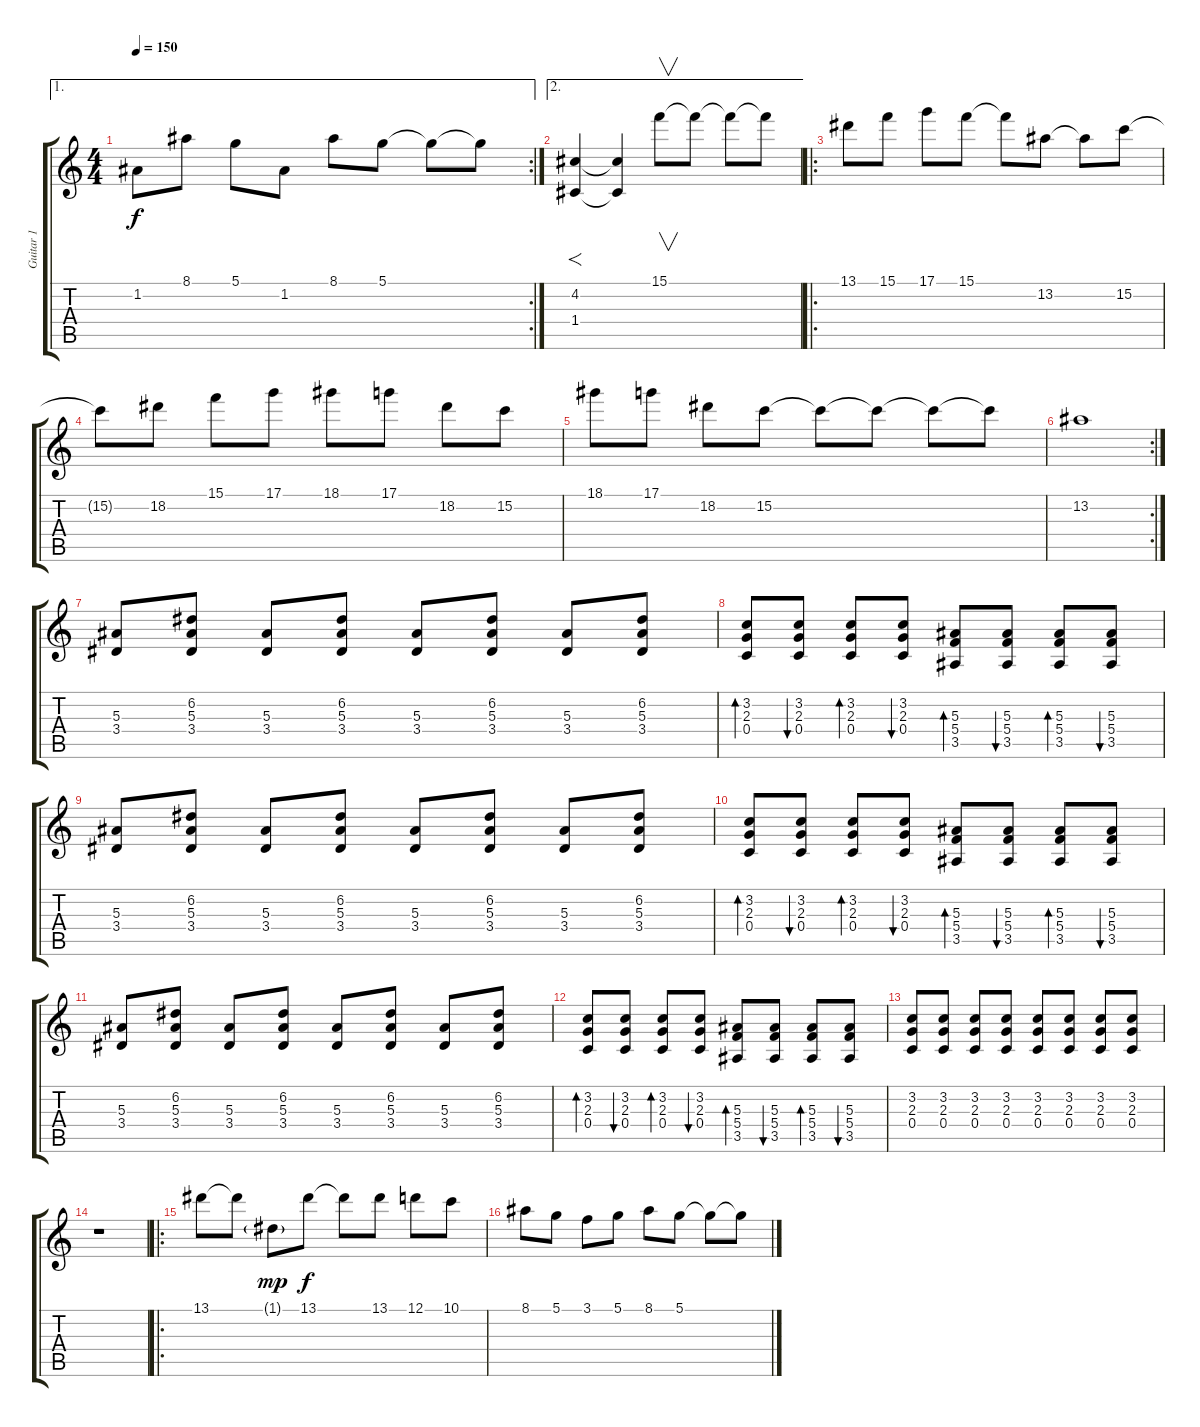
\track ("Guitar 1" "Guitar 1") {instrument acousticguitarsteel}
\staff {score tabs}
\tuning (D4 A3 F3 C3 G2 C2) {hide}
\ae 1
\rc 2
\ts (4 4)
\tempo 150
\clef g2
\ks c
1.2.8{dy f} 8.1.8 5.1.8 1.2.8 8.1.8 5.1.8 5.1{t}.8 5.1{t}.8 |
\ae 2
(4.2 1.4).4{f} (4.2{t} 1.4{t}).4 15.1.8{v} 15.1{t}.8 15.1{t}.8 15.1{t}.8 |
\ro
13.1.8{instrument electricguitarjazz} 15.1.8 17.1.8 15.1.8 15.1{t}.8 13.2.8 13.2{t}.8 15.2.8 |
15.2{t}.8 18.2.8 15.1.8 17.1.8 18.1.8 17.1.8 18.2.8 15.2.8 |
18.1.8 17.1.8 18.2.8 15.2.8 15.2{t}.8 15.2{t}.8 15.2{t}.8 15.2{t}.8 |
\rc 2
13.2.1 |
(5.3 3.4).8 (6.2 5.3 3.4).8 (5.3 3.4).8 (6.2 5.3 3.4).8 (5.3 3.4).8 (6.2 5.3 3.4).8 (5.3 3.4).8 (6.2 5.3 3.4).8 |
(3.2 2.3 0.4).8{bd 120} (3.2 2.3 0.4).8{bu 240} (3.2 2.3 0.4).8{bd 240} (3.2 2.3 0.4).8{bu 240} (5.3 5.4 3.5).8{bd 240} (5.3 5.4 3.5).8{bu 240} (5.3 5.4 3.5).8{bd 240} (5.3 5.4 3.5).8{bu 240} |
(5.3 3.4).8 (6.2 5.3 3.4).8 (5.3 3.4).8 (6.2 5.3 3.4).8 (5.3 3.4).8 (6.2 5.3 3.4).8 (5.3 3.4).8 (6.2 5.3 3.4).8 |
(3.2 2.3 0.4).8{bd 120} (3.2 2.3 0.4).8{bu 240} (3.2 2.3 0.4).8{bd 240} (3.2 2.3 0.4).8{bu 240} (5.3 5.4 3.5).8{bd 240} (5.3 5.4 3.5).8{bu 240} (5.3 5.4 3.5).8{bd 240} (5.3 5.4 3.5).8{bu 240} |
(5.3 3.4).8 (6.2 5.3 3.4).8 (5.3 3.4).8 (6.2 5.3 3.4).8 (5.3 3.4).8 (6.2 5.3 3.4).8 (5.3 3.4).8 (6.2 5.3 3.4).8 |
(3.2 2.3 0.4).8{bd 120} (3.2 2.3 0.4).8{bu 240} (3.2 2.3 0.4).8{bd 240} (3.2 2.3 0.4).8{bu 240} (5.3 5.4 3.5).8{bd 240} (5.3 5.4 3.5).8{bu 240} (5.3 5.4 3.5).8{bd 240} (5.3 5.4 3.5).8{bu 240} |
(3.2 2.3 0.4).8 (3.2 2.3 0.4).8 (3.2 2.3 0.4).8 (3.2 2.3 0.4).8 (3.2 2.3 0.4).8 (3.2 2.3 0.4).8 (3.2 2.3 0.4).8 (3.2 2.3 0.4).8 |
r.1 |
\ro
13.1.8 13.1{t}.8 1.1{g}.8{dy mp} 13.1.8{dy f} 13.1{t}.8 13.1.8 12.1.8 10.1.8 |
8.1.8 5.1.8 3.1.8 5.1.8 8.1.8 5.1.8 5.1{t}.8 5.1{t}.8
